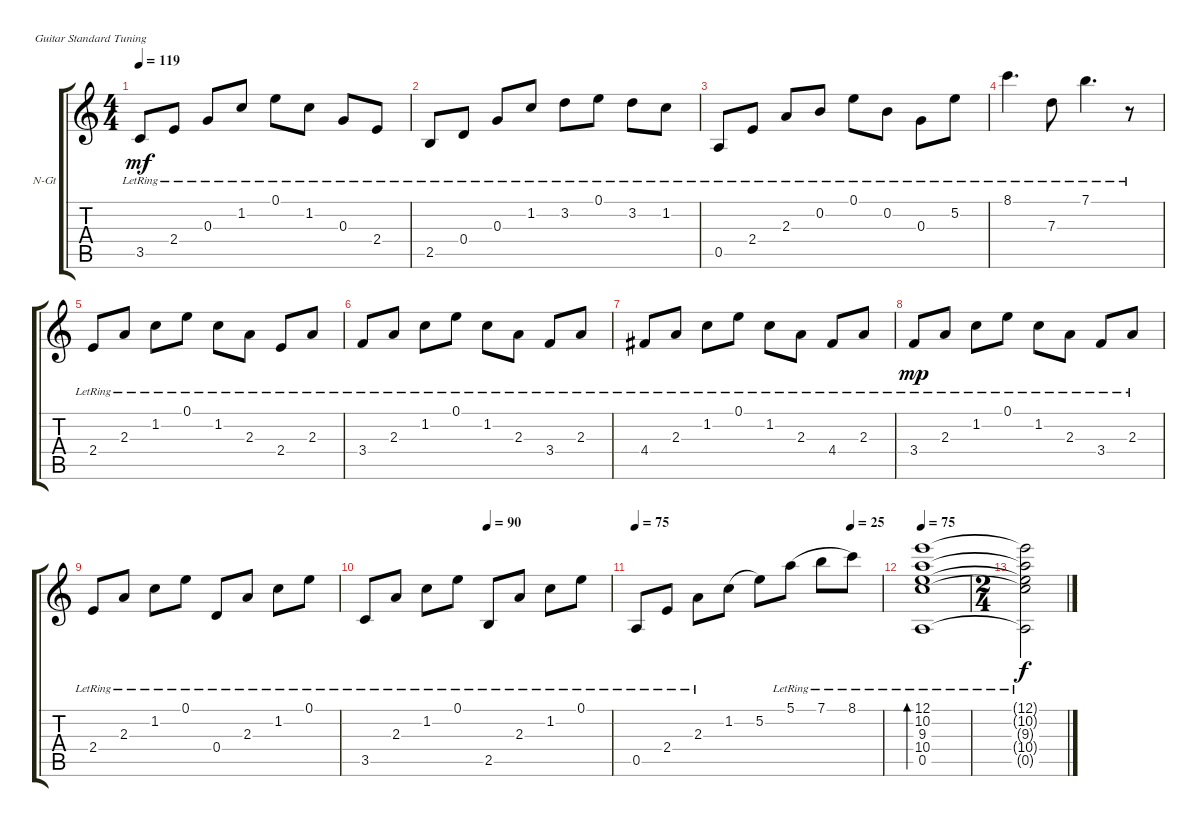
\bracketExtendMode groupsimilarinstruments
\multiTrackTrackNamePolicy hidden
\firstSystemTrackNameOrientation horizontal
\otherSystemsTrackNameOrientation horizontal
\track ("Gtr. 1 (Nylon Acoustic)" "N-Gt") {instrument acousticguitarnylon}
\staff {score tabs}
\tuning (E4 B3 G3 D3 A2 E2)
\ts (4 4)
\tempo 119
\clef g2
\scale
0.960908
\ks c
3.5{lr}.8{dy mf} 2.4{lr}.8 0.3{lr}.8 1.2{lr}.8 0.1{lr}.8 1.2{lr}.8 0.3{lr}.8 2.4{lr}.8 |
\scale
1.07818 2.5{lr}.8 0.4{lr}.8 0.3{lr}.8 1.2{lr}.8 3.2{lr}.8 0.1{lr}.8 3.2{lr}.8 1.2{lr}.8 |
\scale
0.960908 0.5{lr}.8 2.4{lr}.8 2.3{lr}.8 0.2{lr}.8 0.1{lr}.8 0.2{lr}.8 0.3{lr}.8 5.2{lr}.8 |
\scale
0.960908 8.1{lr}.4{d} 7.3{lr}.8 7.1{lr}.4{d} r.8 |
\scale
1.07818 2.4{lr}.8 2.3{lr}.8 1.2{lr}.8 0.1{lr}.8 1.2{lr}.8 2.3{lr}.8 2.4{lr}.8 2.3{lr}.8 |
\scale
0.960908 3.4{lr}.8 2.3{lr}.8 1.2{lr}.8 0.1{lr}.8 1.2{lr}.8 2.3{lr}.8 3.4{lr}.8 2.3{lr}.8 |
\scale
0.960908 4.4{lr}.8 2.3{lr}.8 1.2{lr}.8 0.1{lr}.8 1.2{lr}.8 2.3{lr}.8 4.4{lr}.8 2.3{lr}.8 |
\scale
1.07818 3.4{lr}.8{dy mp} 2.3{lr}.8 1.2{lr}.8 0.1{lr}.8 1.2{lr}.8 2.3{lr}.8 3.4{lr}.8 2.3{lr}.8 |
\scale
0.960908 2.4{lr}.8 2.3{lr}.8 1.2{lr}.8 0.1{lr}.8 0.4{lr}.8 2.3{lr}.8 1.2{lr}.8 0.1{lr}.8 |
\tempo (90 0.5)
\scale
0.960908 3.5{lr}.8 2.3{lr}.8 1.2{lr}.8 0.1{lr}.8 2.5{lr}.8 2.3{lr}.8 1.2{lr}.8 0.1{lr}.8 |
\tempo 75
\tempo (25 0.875)
\scale
1.07818 0.5{lr}.8 2.4{lr}.8 2.3{lr}.8 1.2.8{legatoorigin} 5.2.8 5.1{lr}.8{legatoorigin} 7.1{lr}.8{legatoorigin} 8.1{lr}.8 |
\tempo 75
\scale
0.960908 (12.1{lr} 10.2{lr} 9.3{lr} 10.4{lr} 0.5{lr}).1{bd 240} |
\ts (2 4)
\scale
0.960908 (12.1{lr t} 10.2{lr t} 9.3{lr t} 10.4{lr t} 0.5{lr t}).2{dy f}
